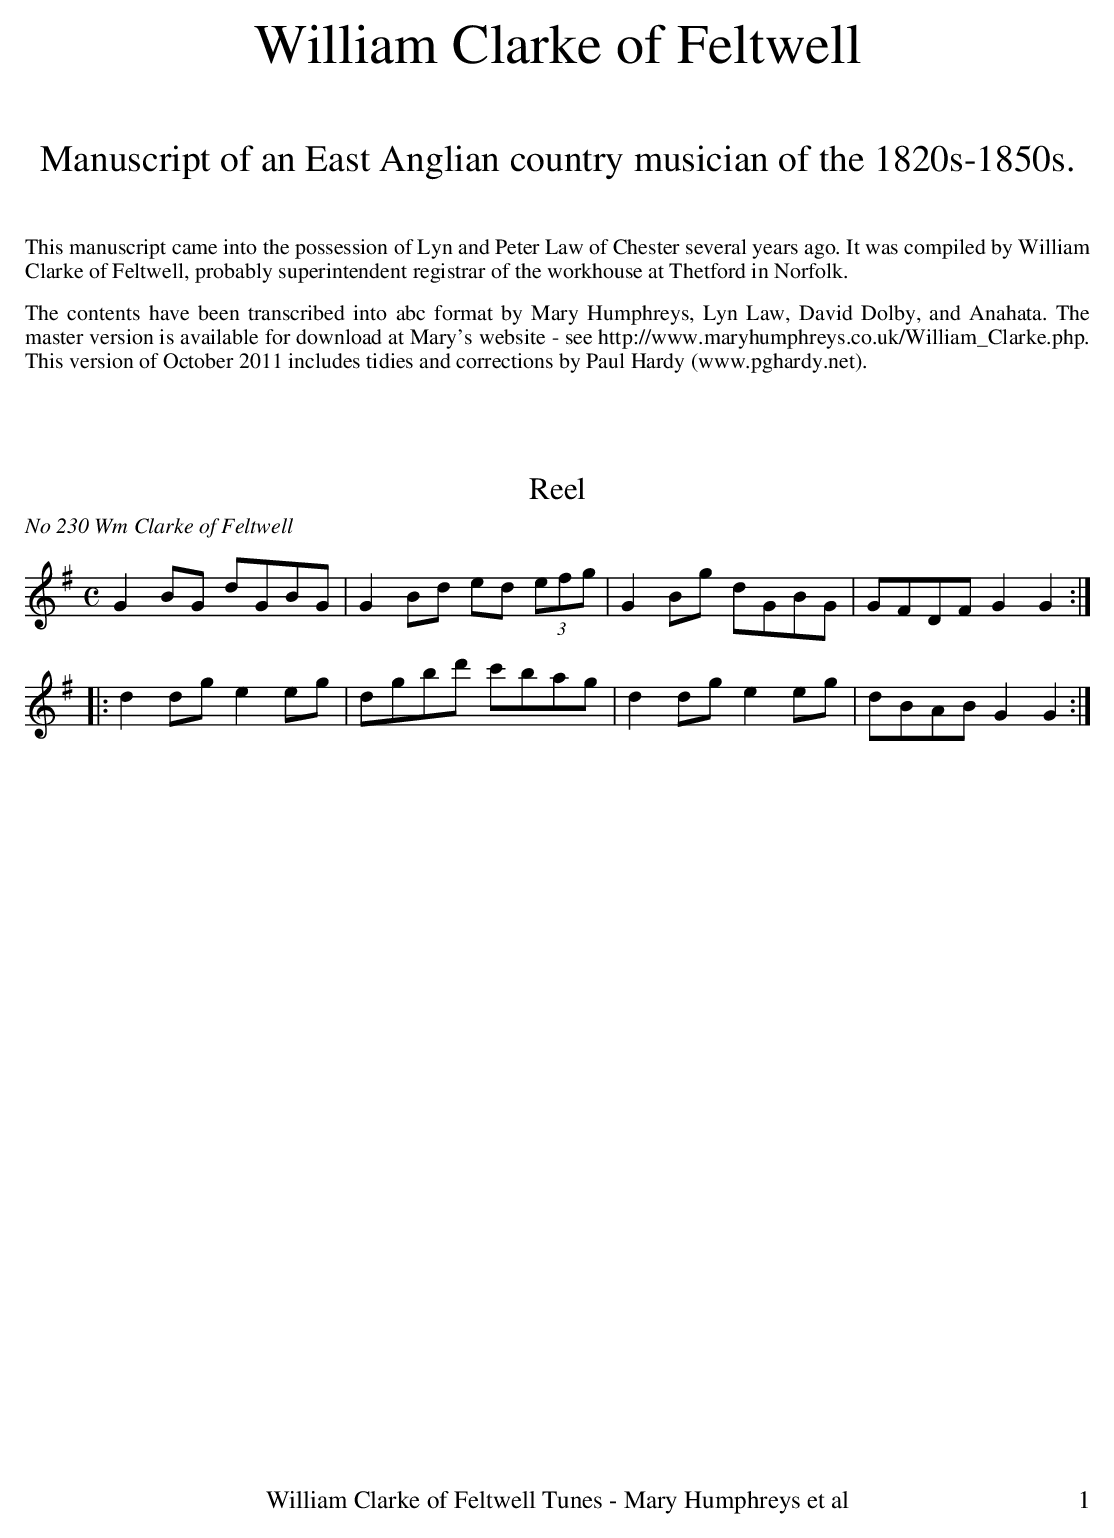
X:1
T:Reel
O:No 230 Wm Clarke of Feltwell
M:C
L:1/8
K:G
G2BG dGBG|G2 Bd ed (3efg|G2 Bg dGBG|GFDF G2G2:|
|:d2 dg e2 eg|dgbd' c'bag|d2 dg e2 eg|dBAB G2 G2:|
